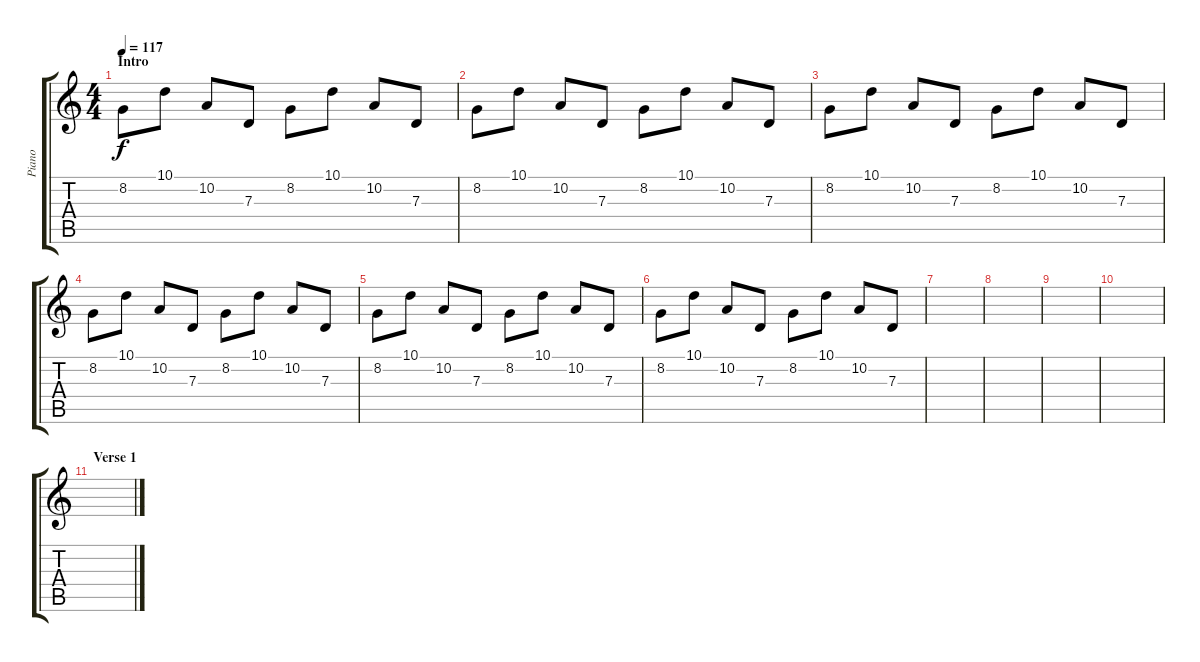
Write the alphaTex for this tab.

\track ("Piano" "Piano") {instrument acousticgrandpiano}
\staff {score tabs}
\tuning (E4 B3 G3 D3 A2 E2) {hide}
\ts (4 4)
\section ("" "Intro")
\tempo 117
\clef g2
\ks c
8.2.8{dy f instrument acousticgrandpiano} 10.1.8 10.2.8 7.3.8 8.2.8 10.1.8 10.2.8 7.3.8 |
8.2.8 10.1.8 10.2.8 7.3.8 8.2.8 10.1.8 10.2.8 7.3.8 |
8.2.8 10.1.8 10.2.8 7.3.8 8.2.8 10.1.8 10.2.8 7.3.8 |
8.2.8 10.1.8 10.2.8 7.3.8 8.2.8 10.1.8 10.2.8 7.3.8 |
8.2.8 10.1.8 10.2.8 7.3.8 8.2.8 10.1.8 10.2.8 7.3.8 |
8.2.8 10.1.8 10.2.8 7.3.8 8.2.8 10.1.8 10.2.8 7.3.8 |
|
|
|
|
\section ("" "Verse 1")
